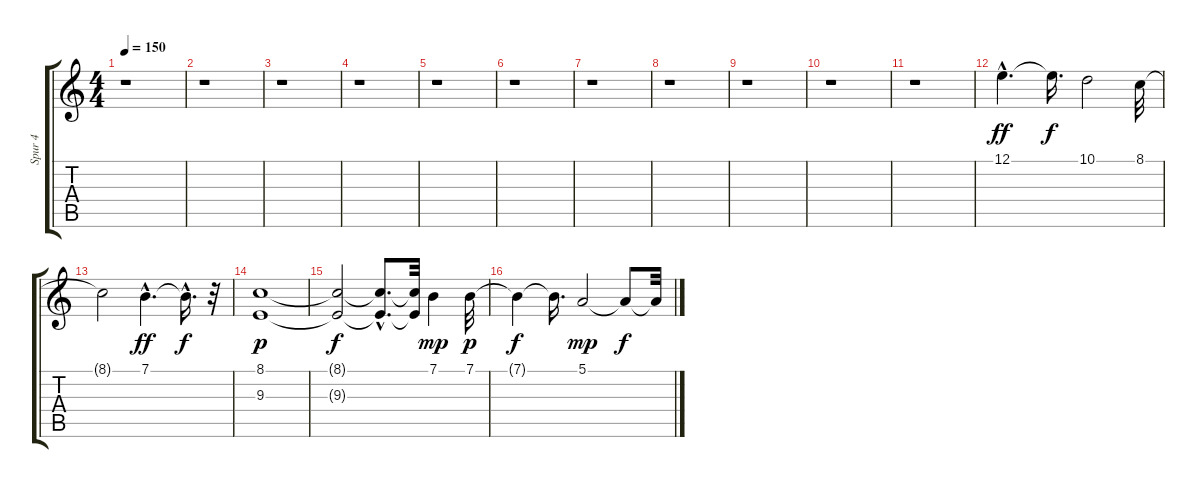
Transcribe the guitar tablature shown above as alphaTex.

\track ("Spur 4" "Spur 4") {instrument pad7halo}
\staff {score tabs}
\tuning (E4 B3 G3 D3 A2 E2) {hide}
\ts (4 4)
\tempo 150
\clef g2
\ks c
r.1{dy f} |
r.1 |
r.1 |
r.1 |
r.1 |
r.1 |
r.1 |
r.1 |
r.1 |
r.1 |
r.1 |
12.1{hac}.4{d dy ff} 12.1{t}.16{d dy f} 10.1.2 8.1.32 |
8.1{t}.2 7.1{hac}.4{d dy ff} 7.1{hac t}.16{d dy f} r.32 |
(8.1 9.3).1{dy p} |
(8.1{t} 9.3{t}).2{dy f} (8.1{hac t} 9.3{hac t}).8{d} (8.1{t} 9.3{t}).32 7.1.4{dy mp} 7.1.32{dy p} |
7.1{t}.4{dy f} 7.1{t}.16{d} 5.1.2{dy mp} 5.1{t}.8{dy f} 5.1{t}.32
